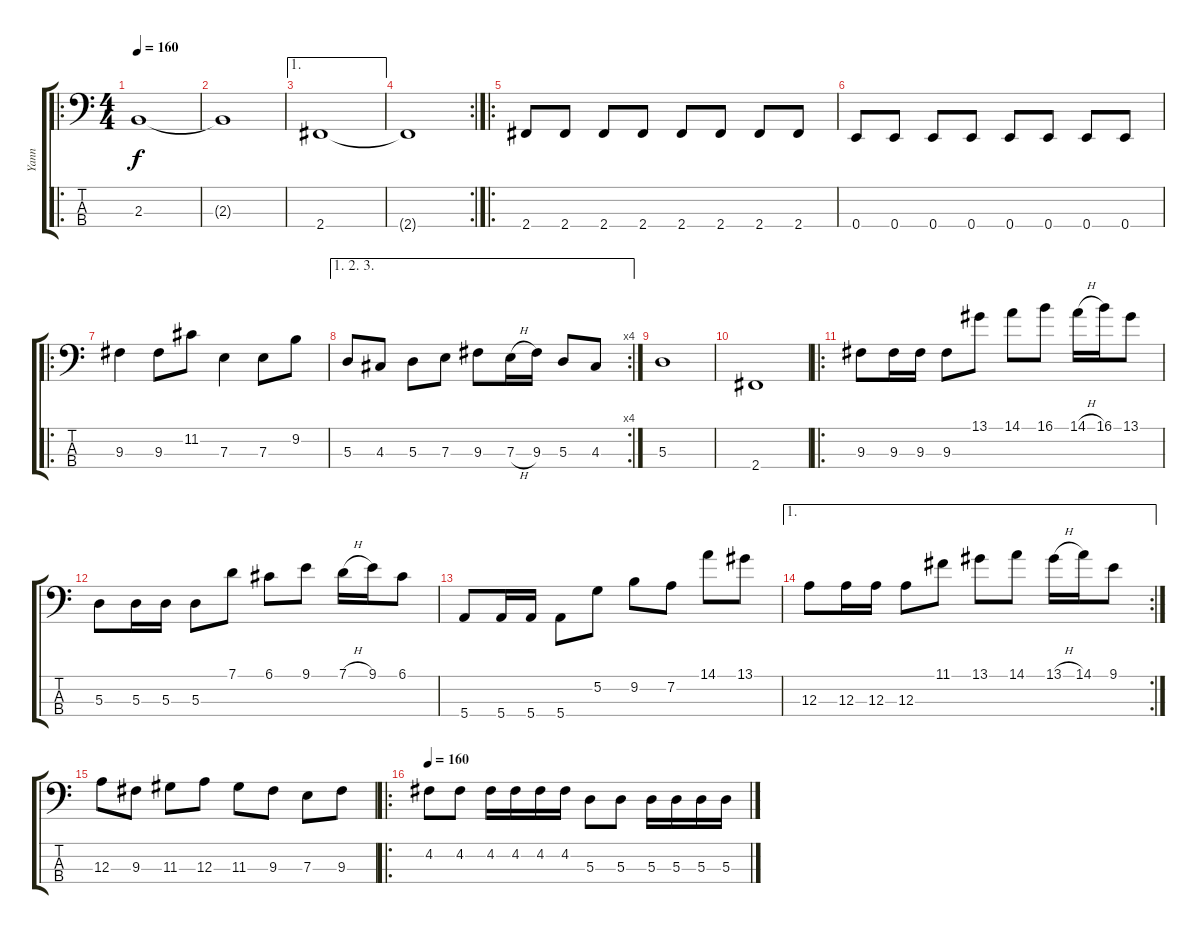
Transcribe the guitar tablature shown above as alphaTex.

\track ("Yann" "Yann") {instrument electricbassfinger}
\staff {score tabs}
\tuning (G2 D2 A1 E1) {hide}
\ro
\ts (4 4)
\tempo 160
\clef f4
\ks c
2.3.1{dy f} |
2.3{t}.1 |
\ae 1
2.4.1 |
\rc 2
2.4{t}.1 |
\ro
2.4.8 2.4.8 2.4.8 2.4.8 2.4.8 2.4.8 2.4.8 2.4.8 |
0.4.8 0.4.8 0.4.8 0.4.8 0.4.8 0.4.8 0.4.8 0.4.8 |
\ro
9.3.4 9.3.8 11.2.8 7.3.4 7.3.8 9.2.8 |
\ae (1 2 3)
\rc 4
5.3.8 4.3.8 5.3.8 7.3.8 9.3.8 7.3{h}.16 9.3.16 5.3.8 4.3.8 |
5.3.1 |
2.4.1 |
\ro
9.3.8 9.3.16 9.3.16 9.3.8 13.1.8 14.1.8 16.1.8 14.1{h}.16 16.1.16 13.1.8 |
5.3.8 5.3.16 5.3.16 5.3.8 7.1.8 6.1.8 9.1.8 7.1{h}.16 9.1.16 6.1.8 |
5.4.8 5.4.16 5.4.16 5.4.8 5.2.8 9.2.8 7.2.8 14.1.8 13.1.8 |
\ae 1
\rc 2
12.3.8 12.3.16 12.3.16 12.3.8 11.1.8 13.1.8 14.1.8 13.1{h}.16 14.1.16 9.1.8 |
12.3.8 9.3.8 11.3.8 12.3.8 11.3.8 9.3.8 7.3.8 9.3.8 |
\ro
\tempo 160
4.2.8 4.2.8 4.2.16 4.2.16 4.2.16 4.2.16 5.3.8 5.3.8 5.3.16 5.3.16 5.3.16 5.3.16
